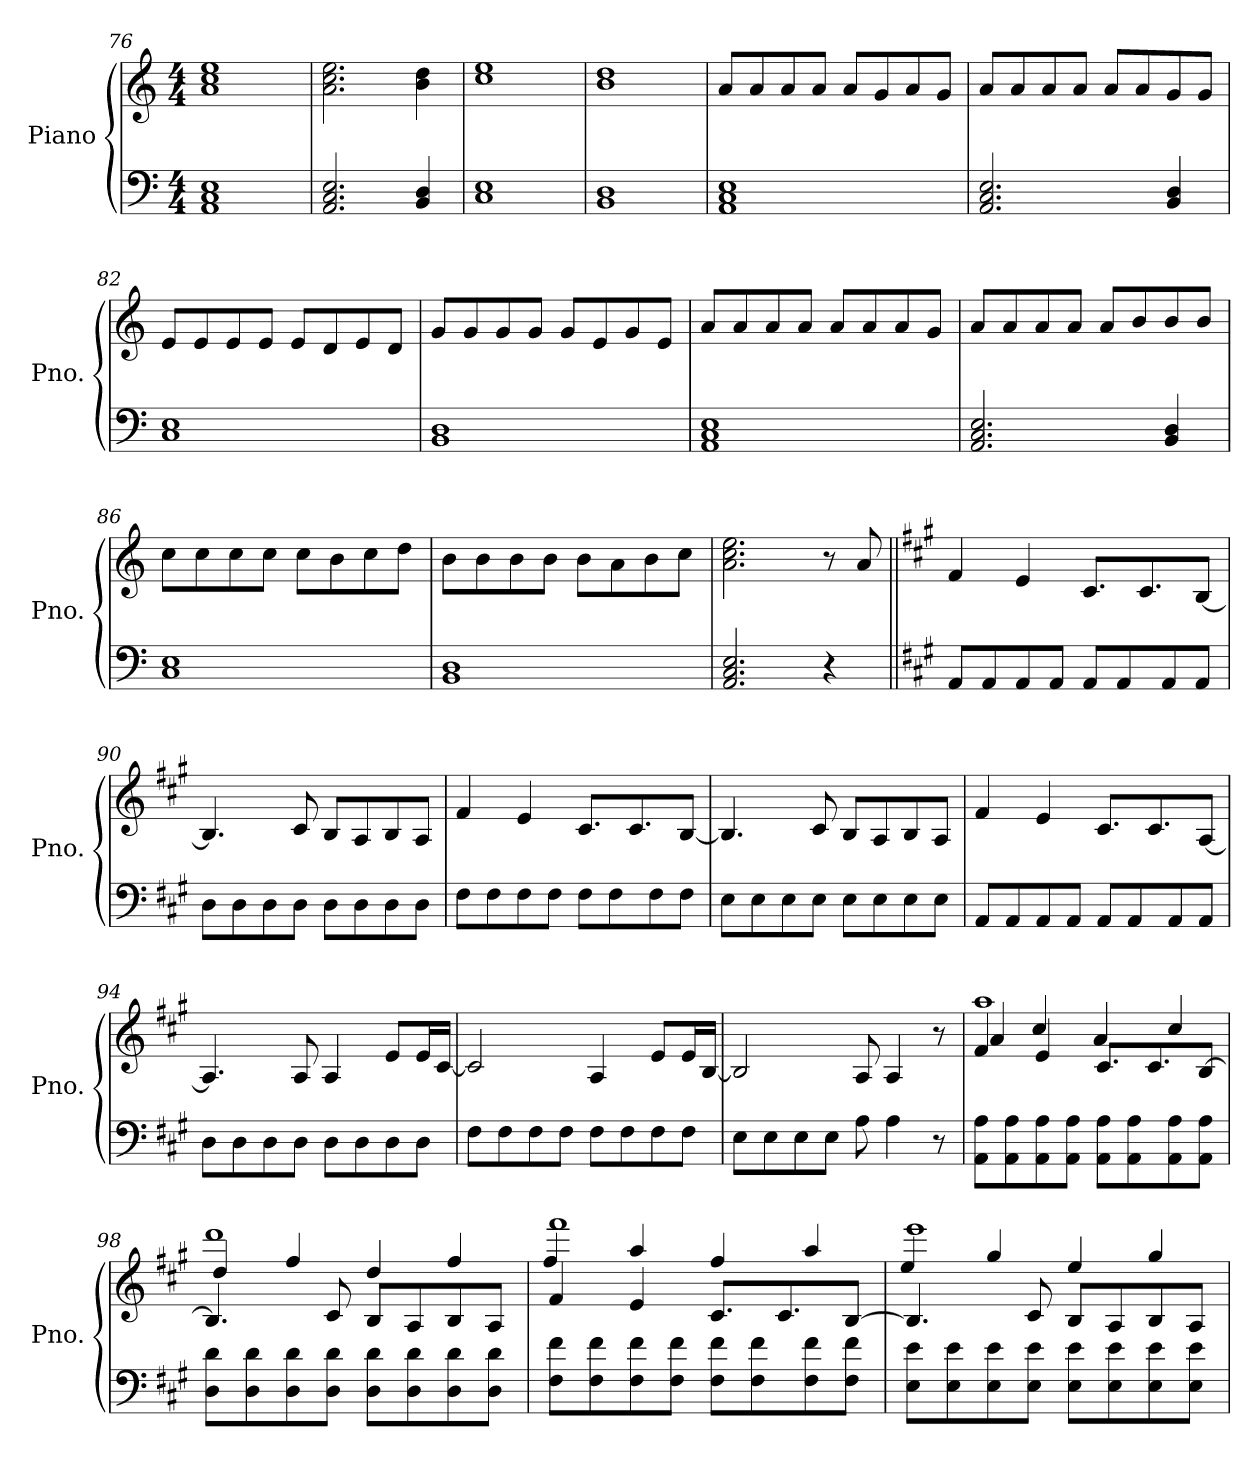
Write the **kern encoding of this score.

**kern	**kern
*part1	*part1
*staff2	*staff1
*I"Piano	*
*I'Pno.	*
!!LO:LB:g=z
*clefF4	*clefG2
*k[]	*k[]
*M4/4	*M4/4
*MM120	*MM120
=76	=76
1AA 1C 1E	1a 1cc 1ee
=77	=77
2.AA/ 2.C/ 2.E/	2.a\ 2.cc\ 2.ee\
4BB/ 4D/	4b\ 4dd\
=78	=78
1C 1E	1cc 1ee
=79	=79
1BB 1D	1b 1dd
=80	=80
1AA 1C 1E	8a/L
.	8a/
.	8a/
.	8a/J
.	8a/L
.	8g/
.	8a/
.	8g/J
=81	=81
2.AA/ 2.C/ 2.E/	8a/L
.	8a/
.	8a/
.	8a/J
.	8a/L
.	8a/
4BB/ 4D/	8g/
.	8g/J
=82	=82
1C 1E	8e/L
.	8e/
.	8e/
.	8e/J
.	8e/L
.	8d/
.	8e/
.	8d/J
=83	=83
1BB 1D	8g/L
.	8g/
.	8g/
.	8g/J
.	8g/L
.	8e/
.	8g/
.	8e/J
!!LO:PB:g=z
=84	=84
1AA 1C 1E	8a/L
.	8a/
.	8a/
.	8a/J
.	8a/L
.	8a/
.	8a/
.	8g/J
=85	=85
2.AA/ 2.C/ 2.E/	8a/L
.	8a/
.	8a/
.	8a/J
.	8a/L
.	8b/
4BB/ 4D/	8b/
.	8b/J
=86	=86
1C 1E	8cc\L
.	8cc\
.	8cc\
.	8cc\J
.	8cc\L
.	8b\
.	8cc\
.	8dd\J
=87	=87
1BB 1D	8b\L
.	8b\
.	8b\
.	8b\J
.	8b\L
.	8a\
.	8b\
.	8cc\J
=88	=88
2.AA/ 2.C/ 2.E/	2.a\ 2.cc\ 2.ee\
4r	8r
.	8a/
!!LO:LB:g=z
=89||	=89||
*k[f#c#g#]	*k[f#c#g#]
*	*MM100
8AA/L	4f#/
8AA/	.
8AA/	4e/
8AA/J	.
8AA/L	8.c#/L
8AA/	.
.	8.c#/
8AA/	.
8AA/J	[8B/J
=90	=90
8D\L	4.B/]
8D\	.
8D\	.
8D\J	8c#/
8D\L	8B/L
8D\	8A/
8D\	8B/
8D\J	8A/J
=91	=91
8F#\L	4f#/
8F#\	.
8F#\	4e/
8F#\J	.
8F#\L	8.c#/L
8F#\	.
.	8.c#/
8F#\	.
8F#\J	[8B/J
=92	=92
8E\L	4.B/]
8E\	.
8E\	.
8E\J	8c#/
8E\L	8B/L
8E\	8A/
8E\	8B/
8E\J	8A/J
!!LO:LB:g=z
=93	=93
8AA/L	4f#/
8AA/	.
8AA/	4e/
8AA/J	.
8AA/L	8.c#/L
8AA/	.
.	8.c#/
8AA/	.
8AA/J	[8A/J
=94	=94
8D\L	4.A/]
8D\	.
8D\	.
8D\J	8A/
8D\L	4A/
8D\	.
8D\	8e/L
8D\J	16e/L
.	[16c#/JJ
=95	=95
8F#\L	2c#/]
8F#\	.
8F#\	.
8F#\J	.
8F#\L	4A/
8F#\	.
8F#\	8e/L
8F#\J	16e/L
.	[16B/JJ
=96	=96
8E\L	2B/]
8E\	.
8E\	.
8E\J	.
8A\	8A/
4A\	4A/
8r	8r
=97	=97
*	*^
*	*	*^
8AA\ 8A\L	4f#/	1aa	4a/
8AA\ 8A\	.	.	.
8AA\ 8A\	4e/	.	4cc#/
8AA\ 8A\J	.	.	.
8AA\ 8A\L	8.c#/L	.	4a/
8AA\ 8A\	.	.	.
.	8.c#/	.	.
8AA\ 8A\	.	.	4cc#/
8AA\ 8A\J	[8B/J	.	.
!!LO:LB:g=z	!!	!!
=98	=98	=98	=98
8D\ 8d\L	4.B/]	1ddd	4dd/
8D\ 8d\	.	.	.
8D\ 8d\	.	.	4ff#/
8D\ 8d\J	8c#/	.	.
8D\ 8d\L	8B/L	.	4dd/
8D\ 8d\	8A/	.	.
8D\ 8d\	8B/	.	4ff#/
8D\ 8d\J	8A/J	.	.
=99	=99	=99	=99
8F#\ 8f#\L	4f#/	1fff#	4ff#/
8F#\ 8f#\	.	.	.
8F#\ 8f#\	4e/	.	4aa/
8F#\ 8f#\J	.	.	.
8F#\ 8f#\L	8.c#/L	.	4ff#/
8F#\ 8f#\	.	.	.
.	8.c#/	.	.
8F#\ 8f#\	.	.	4aa/
8F#\ 8f#\J	[8B/J	.	.
=100	=100	=100	=100
8E\ 8e\L	4.B/]	1eee	4ee/
8E\ 8e\	.	.	.
8E\ 8e\	.	.	4gg#/
8E\ 8e\J	8c#/	.	.
8E\ 8e\L	8B/L	.	4ee/
8E\ 8e\	8A/	.	.
8E\ 8e\	8B/	.	4gg#/
8E\ 8e\J	8A/J	.	.
*	*v	*v	*v
=	=
*-	*-
